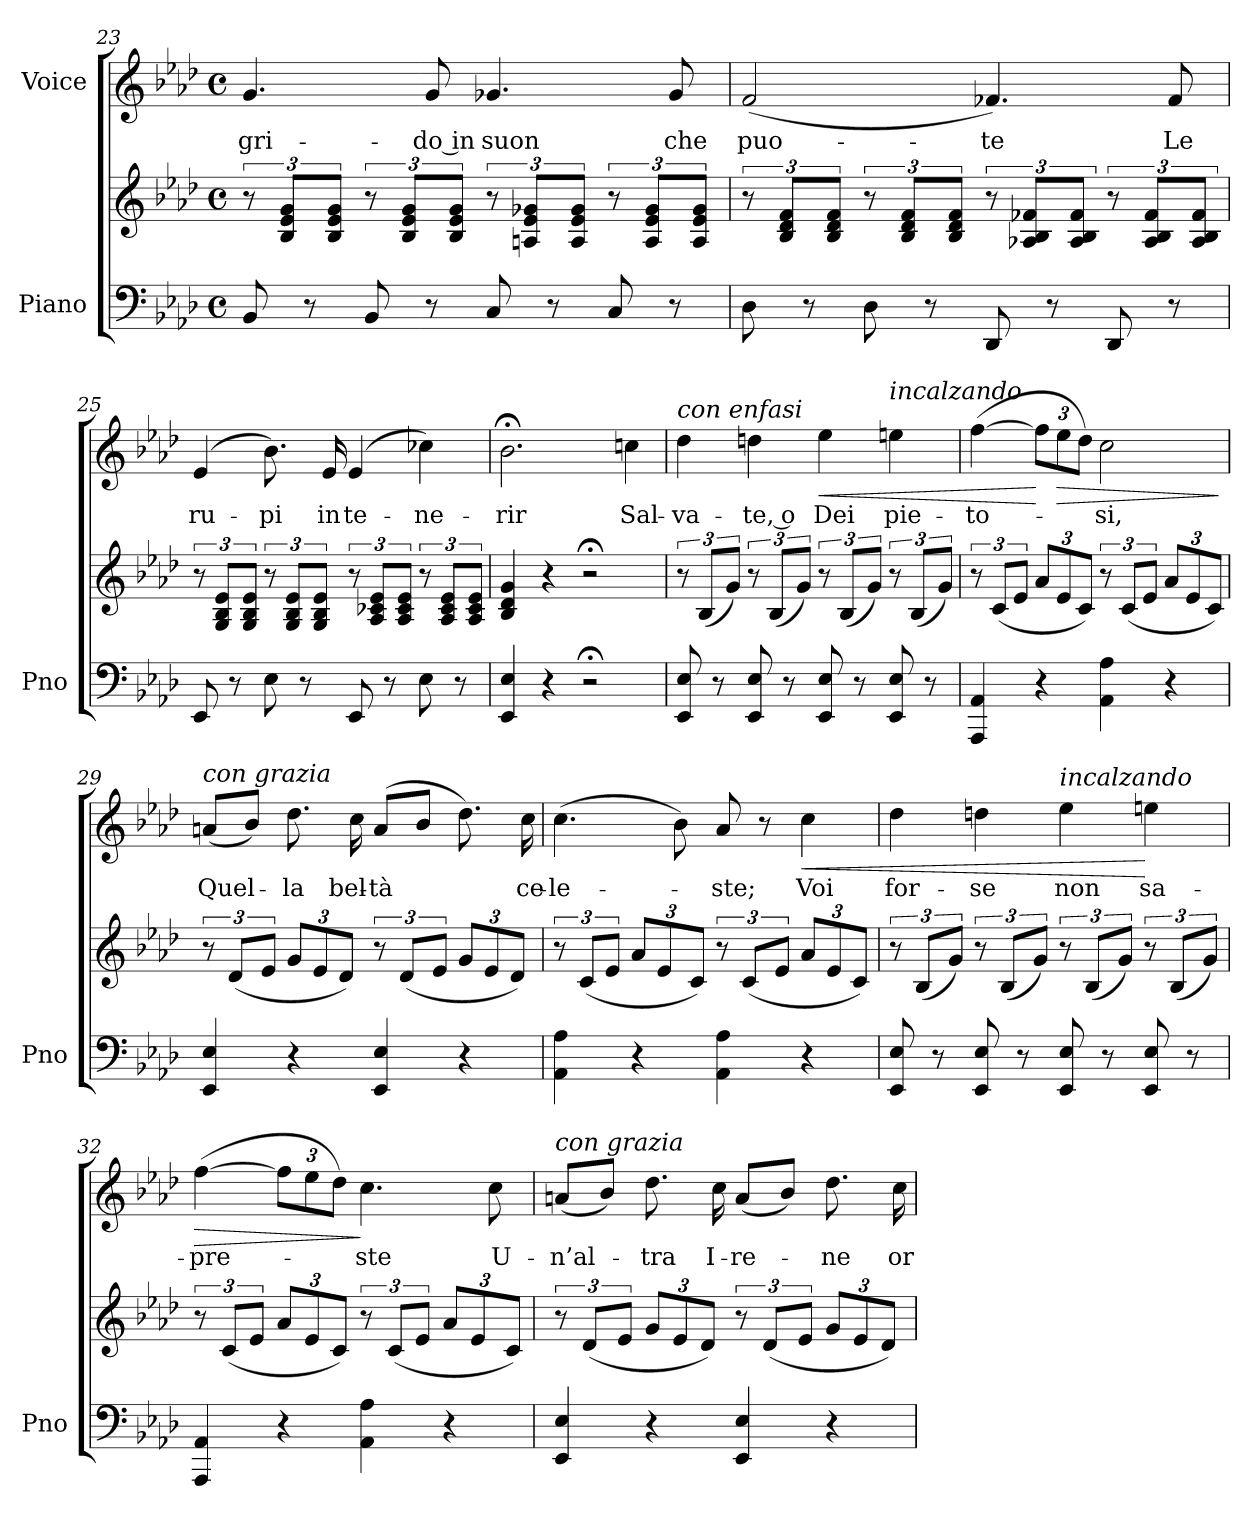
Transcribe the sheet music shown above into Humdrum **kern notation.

**kern	**kern	**kern	**text	**dynam
*part2	*part2	*part1	*part1	*part1
*staff3	*staff2	*staff1	*staff1	*staff1
*I"Piano	*	*I"Voice	*	*
*I'Pno	*	*	*	*
!!LO:LB:g=z
*clefF4	*clefG2	*clefG2	*	*
*k[b-e-a-d-]	*k[b-e-a-d-]	*k[b-e-a-d-]	*	*
*M4/4	*M4/4	*M4/4	*	*
*met(c)	*met(c)	*met(c)	*	*
=23	=23	=23	=23	=23
!	!	!	!LO:LY:b	!
8BB-/	12r	4.g/	gri-	.
.	12B-/ 12e-/ 12g/L	.	.	.
8r	.	.	.	.
.	12B-/ 12e-/ 12g/J	.	.	.
8BB-/	12r	.	.	.
.	12B-/ 12e-/ 12g/L	.	.	.
!	!	!	!LO:LY:b	!
8r	.	8g/	-do in	.
.	12B-/ 12e-/ 12g/J	.	.	.
!	!	!	!LO:LY:b	!
8C/	12r	4.g-X/	suon	.
.	12An/ 12e-/ 12g-X/L	.	.	.
8r	.	.	.	.
.	12A/ 12e-/ 12g-/J	.	.	.
8C/	12r	.	.	.
.	12A/ 12e-/ 12g-/L	.	.	.
!	!	!	!LO:LY:b	!
8r	.	8g-/	che	.
.	12A/ 12e-/ 12g-/J	.	.	.
=24	=24	=24	=24	=24
!	!	!	!LO:LY:b	!
8D-\	12r	(>2f/	puo-	.
.	12B-/ 12d-/ 12f/L	.	.	.
8r	.	.	.	.
.	12B-/ 12d-/ 12f/J	.	.	.
8D-\	12r	.	.	.
.	12B-/ 12d-/ 12f/L	.	.	.
8r	.	.	.	.
.	12B-/ 12d-/ 12f/J	.	.	.
!	!	!	!LO:LY:b	!
8DD-/	12r	4.f-X/)	-te	.
.	12A-X/ 12B-/ 12f-X/L	.	.	.
8r	.	.	.	.
.	12A-/ 12B-/ 12f-/J	.	.	.
8DD-/	12r	.	.	.
.	12A-/ 12B-/ 12f-/L	.	.	.
!	!	!	!LO:LY:b	!
8r	.	8f-/	Le	.
.	12A-/ 12B-/ 12f-/J	.	.	.
=25	=25	=25	=25	=25
!	!	!	!LO:LY:b	!
8EE-/	12r	(4e-/	ru-	.
.	12G/ 12B-/ 12e-/L	.	.	.
8r	.	.	.	.
.	12G/ 12B-/ 12e-/J	.	.	.
!	!	!	!LO:LY:b	!
8E-\	12r	8.b-\)	-pi	.
.	12G/ 12B-/ 12e-/L	.	.	.
8r	.	.	.	.
.	12G/ 12B-/ 12e-/J	.	.	.
!	!	!	!LO:LY:b	!
.	.	16e-/	in	.
!	!	!	!LO:LY:b	!
8EE-/	12r	(4e-/	te-	.
.	12A-/ 12c-X/ 12e-/L	.	.	.
8r	.	.	.	.
.	12A-/ 12c-/ 12e-/J	.	.	.
!	!	!	!LO:LY:b	!
8E-\	12r	4cc-X\)	-ne-	.
.	12A-/ 12c-/ 12e-/L	.	.	.
8r	.	.	.	.
.	12A-/ 12c-/ 12e-/J	.	.	.
=26	=26	=26	=26	=26
!	!	!	!LO:LY:b	!
4EE-/ 4E-/	4B-/ 4d-/ 4g/	2.b-;<\	-rir	.
4r	4r	.	.	.
2r;<	2r;<	.	.	.
!	!	!	!LO:LY:b	!
.	.	4ccn\	Sal-	.
!!LO:LB:g=z
=27	=27	=27	=27	=27
!	!	!LO:TX:a:i:t=con enfasi	!	!
!	!	!	!LO:LY:b	!
8EE-/ 8E-/	12r	4dd-\	-va-	.
.	(12B-/L	.	.	.
8r	.	.	.	.
.	12g/J)	.	.	.
!	!	!	!LO:LY:b	!
8EE-/ 8E-/	12r	4ddn\	-te, o	.
.	(12B-/L	.	.	.
8r	.	.	.	.
.	12g/J)	.	.	.
!	!	!	!LO:LY:b	!LO:HP:b
8EE-/ 8E-/	12r	4ee-\	Dei	<
.	(12B-/L	.	.	.
8r	.	.	.	.
.	12g/J)	.	.	.
!	!	!LO:TX:a:i:t=incalzando	!	!
!	!	!	!LO:LY:b	!
8EE-/ 8E-/	12r	4een\	pie-	.
.	(12B-/L	.	.	.
8r	.	.	.	.
.	12g/J)	.	.	.
=28	=28	=28	=28	=28
!	!	!	!LO:LY:b	!
4AAA-/ 4AA-/	12r	([4ff\	-to-	.
.	(12c/L	.	.	.
.	12e-/J	.	.	.
*	*Xbrackettup	*Xbrackettup	*	*
4r	12a-/L	12ff\L]	.	[
!	!	!	!	!LO:HP:b
.	12e-/	12ee-\	.	>
.	12c/J)	12dd-\J)	.	.
*	*brackettup	*	*	*
!	!	!	!LO:LY:b	!
4AA-\ 4A-\	12r	2cc\	-si,	.
.	(12c/L	.	.	.
.	12e-/J	.	.	.
*	*Xbrackettup	*	*	*
4r	12a-/L	.	.	.
.	12e-/	.	.	.
.	12c/J)	.	.	.
.	.	.	.	]
=29	=29	=29	=29	=29
*	*brackettup	*	*	*
!	!	!LO:TX:a:i:t=con grazia	!	!
!	!	!	!LO:LY:b	!
4EE-/ 4E-/	12r	(8an/L	Quel-	.
.	(12d-/L	.	.	.
.	.	8b-/J)	.	.
.	12e-/J	.	.	.
*	*Xbrackettup	*	*	*
!	!	!	!LO:LY:b	!
4r	12g/L	8.dd-\	-la	.
.	12e-/	.	.	.
.	12d-/J)	.	.	.
!	!	!	!LO:LY:b	!
.	.	16cc\	bel-	.
*	*brackettup	*	*	*
!	!	!	!LO:LY:b	!
4EE-/ 4E-/	12r	(<8a/L	-tà	.
.	(12d-/L	.	.	.
.	.	8b-/J	.	.
.	12e-/J	.	.	.
*	*Xbrackettup	*	*	*
4r	12g/L	8.dd-\)	.	.
.	12e-/	.	.	.
.	12d-/J)	.	.	.
!	!	!	!LO:LY:b	!
.	.	16cc\	ce-	.
!!LO:PB:g=z
=30	=30	=30	=30	=30
*	*brackettup	*	*	*
!	!	!	!LO:LY:b	!
4AA-\ 4A-\	12r	(4.cc\	-le-	.
.	(12c/L	.	.	.
.	12e-/J	.	.	.
*	*Xbrackettup	*	*	*
4r	12a-/L	.	.	.
.	12e-/	.	.	.
.	.	8b-\)	.	.
.	12c/J)	.	.	.
*	*brackettup	*	*	*
!	!	!	!LO:LY:b	!
4AA-\ 4A-\	12r	8a-/	-ste;	.
.	(12c/L	.	.	.
.	.	8r	.	.
.	12e-/J	.	.	.
*	*Xbrackettup	*	*	*
!	!	!	!LO:LY:b	!LO:HP:b
4r	12a-/L	4cc\	Voi	<
.	12e-/	.	.	.
.	12c/J)	.	.	.
=31	=31	=31	=31	=31
*	*brackettup	*	*	*
!	!	!	!LO:LY:b	!
8EE-/ 8E-/	12r	4dd-\	for-	.
.	(12B-/L	.	.	.
8r	.	.	.	.
.	12g/J)	.	.	.
!	!	!	!LO:LY:b	!
8EE-/ 8E-/	12r	4ddn\	-se	.
.	(12B-/L	.	.	.
8r	.	.	.	.
.	12g/J)	.	.	.
!	!	!LO:TX:a:i:t=incalzando	!	!
!	!	!	!LO:LY:b	!
8EE-/ 8E-/	12r	4ee-\	non	.
.	(12B-/L	.	.	.
8r	.	.	.	.
.	12g/J)	.	.	.
!	!	!	!LO:LY:b	!
8EE-/ 8E-/	12r	4een\	sa-	[
.	(12B-/L	.	.	.
8r	.	.	.	.
.	12g/J)	.	.	.
=32	=32	=32	=32	=32
!	!	!	!LO:LY:b	!LO:HP:b
4AAA-/ 4AA-/	12r	([4ff\	-pre-	>
.	(12c/L	.	.	.
.	12e-/J	.	.	.
*	*Xbrackettup	*	*	*
4r	12a-/L	12ff\L]	.	.
.	12e-/	12ee-\	.	.
.	12c/J)	12dd-\J)	.	.
*	*brackettup	*	*	*
!	!	!	!LO:LY:b	!
4AA-\ 4A-\	12r	4.cc\	-ste	]
.	(12c/L	.	.	.
.	12e-/J	.	.	.
*	*Xbrackettup	*	*	*
4r	12a-/L	.	.	.
.	12e-/	.	.	.
!	!	!	!LO:LY:b	!
.	.	8cc\	U-	.
.	12c/J)	.	.	.
!!LO:LB:g=z
=33	=33	=33	=33	=33
*	*brackettup	*	*	*
!	!	!LO:TX:a:i:t=con grazia	!	!
!	!	!	!LO:LY:b	!
4EE-/ 4E-/	12r	(8an/L	-n’al-	.
.	(12d-/L	.	.	.
.	.	8b-/J)	.	.
.	12e-/J	.	.	.
*	*Xbrackettup	*	*	*
!	!	!	!LO:LY:b	!
4r	12g/L	8.dd-\	-tra	.
.	12e-/	.	.	.
.	12d-/J)	.	.	.
!	!	!	!LO:LY:b	!
.	.	16cc\	I-	.
*	*brackettup	*	*	*
!	!	!	!LO:LY:b	!
4EE-/ 4E-/	12r	(8a/L	-re-	.
.	(12d-/L	.	.	.
.	.	8b-/J)	.	.
.	12e-/J	.	.	.
*	*Xbrackettup	*	*	*
!	!	!	!LO:LY:b	!
4r	12g/L	8.dd-\	-ne	.
.	12e-/	.	.	.
.	12d-/J)	.	.	.
!	!	!	!LO:LY:b	!
.	.	16cc\	or-	.
=	=	=	=	=
*-	*-	*-	*-	*-
